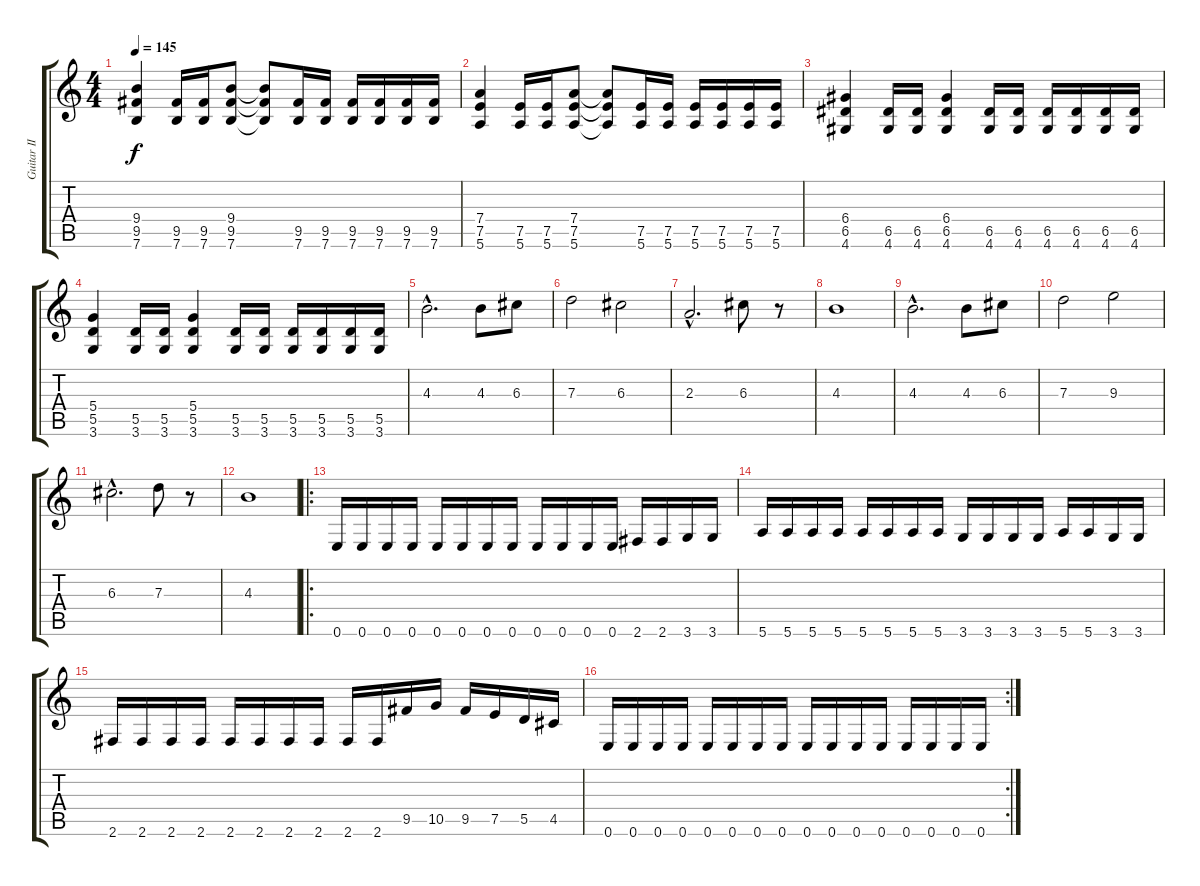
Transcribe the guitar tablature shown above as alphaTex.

\track ("Guitar II" "Guitar II") {instrument distortionguitar}
\staff {score tabs}
\tuning (E4 B3 G3 D3 A2 E2) {hide}
\ts (4 4)
\tempo 145
\clef g2
\ks c
(9.4 9.5 7.6).4{dy f} (9.5 7.6).16 (9.5 7.6).16 (9.4 9.5 7.6).8 (9.4{t} 9.5{t} 7.6{t}).8 (9.5 7.6).16 (9.5 7.6).16 (9.5 7.6).16 (9.5 7.6).16 (9.5 7.6).16 (9.5 7.6).16 |
(7.4 7.5 5.6).4 (7.5 5.6).16 (7.5 5.6).16 (7.4 7.5 5.6).8 (7.4{t} 7.5{t} 5.6{t}).8 (7.5 5.6).16 (7.5 5.6).16 (7.5 5.6).16 (7.5 5.6).16 (7.5 5.6).16 (7.5 5.6).16 |
(6.4 6.5 4.6).4 (6.5 4.6).16 (6.5 4.6).16 (6.4 6.5 4.6).4 (6.5 4.6).16 (6.5 4.6).16 (6.5 4.6).16 (6.5 4.6).16 (6.5 4.6).16 (6.5 4.6).16 |
(5.4 5.5 3.6).4 (5.5 3.6).16 (5.5 3.6).16 (5.4 5.5 3.6).4 (5.5 3.6).16 (5.5 3.6).16 (5.5 3.6).16 (5.5 3.6).16 (5.5 3.6).16 (5.5 3.6).16 |
4.3{hac}.2{d} 4.3.8 6.3.8 |
7.3.2 6.3.2 |
2.3{hac}.2{d} 6.3.8 r.8 |
4.3.1 |
4.3{hac}.2{d} 4.3.8 6.3.8 |
7.3.2 9.3.2 |
6.3{hac}.2{d} 7.3.8 r.8 |
4.3.1 |
\ro
0.6.16 0.6.16 0.6.16 0.6.16 0.6.16 0.6.16 0.6.16 0.6.16 0.6.16 0.6.16 0.6.16 0.6.16 2.6.16 2.6.16 3.6.16 3.6.16 |
5.6.16 5.6.16 5.6.16 5.6.16 5.6.16 5.6.16 5.6.16 5.6.16 3.6.16 3.6.16 3.6.16 3.6.16 5.6.16 5.6.16 3.6.16 3.6.16 |
2.6.16 2.6.16 2.6.16 2.6.16 2.6.16 2.6.16 2.6.16 2.6.16 2.6.16 2.6.16 9.5.16 10.5.16 9.5.16 7.5.16 5.5.16 4.5.16 |
\rc 2
0.6.16 0.6.16 0.6.16 0.6.16 0.6.16 0.6.16 0.6.16 0.6.16 0.6.16 0.6.16 0.6.16 0.6.16 0.6.16 0.6.16 0.6.16 0.6.16
